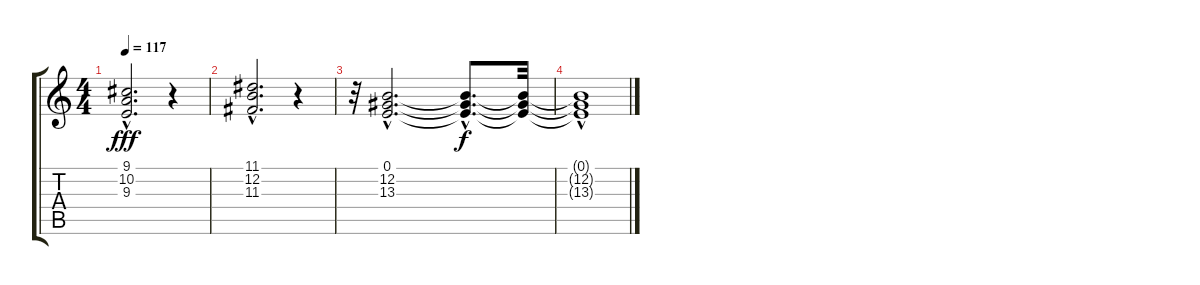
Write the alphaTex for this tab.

\track "" {instrument acousticgrandpiano}
\staff {score tabs}
\tuning (E4 B3 G3 D3 A2 E2) {hide}
\ts (4 4)
\tempo 117
\clef g2
\ks c
(9.1{hac} 10.2{hac} 9.3).2{d dy fff} r.4 |
(11.1 12.2 11.3{hac}).2{d} r.4 |
r.32 (0.1{hac} 12.2{hac} 13.3{hac}).2{d} (0.1{hac t} 12.2{hac t} 13.3{hac t}).8{d dy f} (0.1{t} 12.2{t} 13.3{t}).32 |
(0.1{t} 12.2{t} 13.3{hac t}).1
